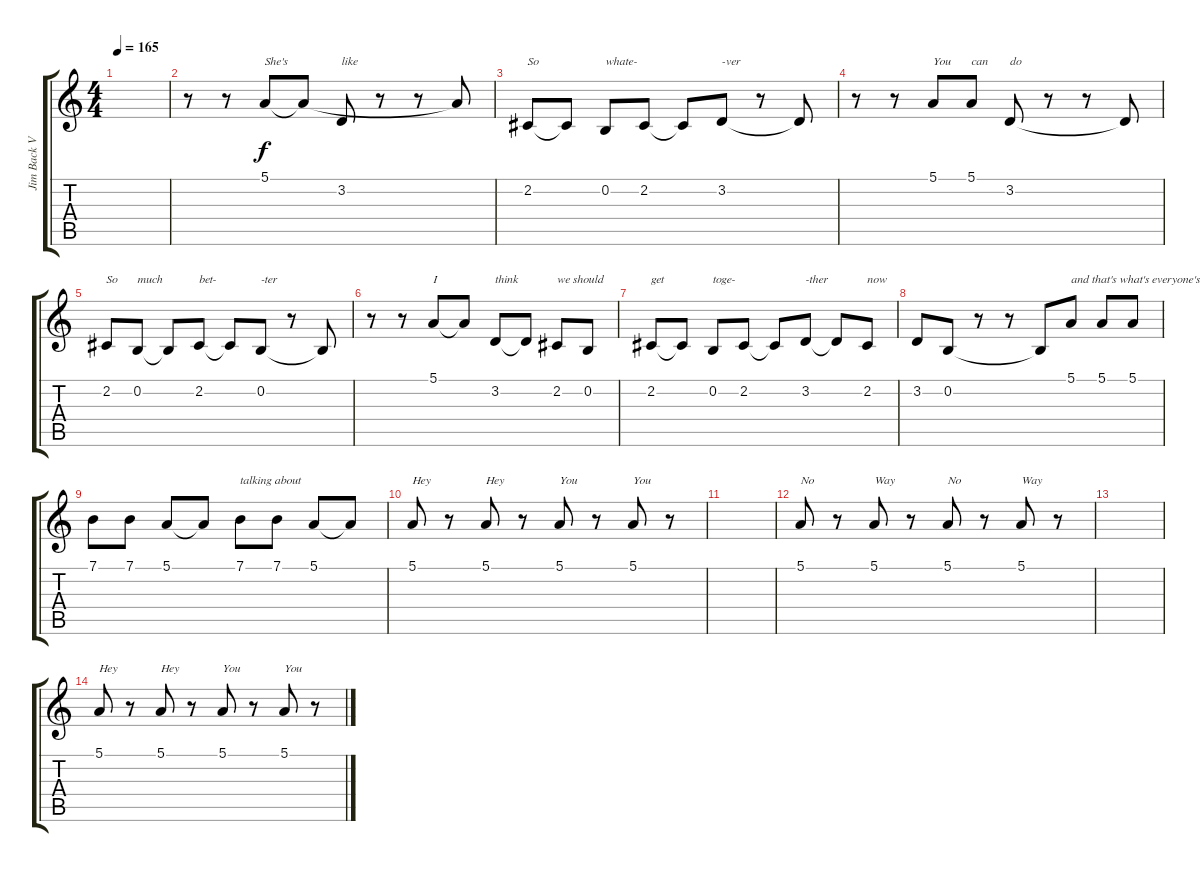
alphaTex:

\track ("Jim Back Vocals" "Jim Back V") {instrument altosax}
\staff {score tabs}
\tuning (E4 B3 G3 D3 A2 D2) {hide}
\ts (4 4)
\tempo 165
\clef g2
\ks c
|
r.8 r.8 5.1.8{txt "She's"} 5.1{t}.8 3.2.8{txt "like"} r.8 r.8 5.1{t}.8 |
2.2.8{txt "So"} 2.2{t}.8 0.2.8{txt "whate-"} 2.2.8 2.2{t}.8 3.2.8{txt "-ver"} r.8 3.2{t}.8 |
r.8 r.8 5.1.8{txt "You"} 5.1.8{txt "can"} 3.2.8{txt "do"} r.8 r.8 3.2{t}.8 |
2.2.8{txt "So"} 0.2.8{txt "much"} 0.2{t}.8 2.2.8{txt "bet-"} 2.2{t}.8 0.2.8{txt "-ter"} r.8 0.2{t}.8 |
r.8 r.8 5.1.8{txt "I"} 5.1{t}.8 3.2.8{txt "think"} 3.2{t}.8 2.2.8{txt "we should"} 0.2.8 |
2.2.8{txt "get"} 2.2{t}.8 0.2.8{txt "toge-"} 2.2.8 2.2{t}.8 3.2.8{txt "-ther"} 3.2{t}.8 2.2.8{txt "now"} |
3.2.8 0.2.8 r.8 r.8 0.2{t}.8 5.1.8{txt "and that's what's everyone's"} 5.1.8 5.1.8 |
7.1.8 7.1.8 5.1.8 5.1{t}.8 7.1.8{txt "talking about"} 7.1.8 5.1.8 5.1{t}.8 |
5.1.8{txt "Hey"} r.8 5.1.8{txt "Hey"} r.8 5.1.8{txt "You"} r.8 5.1.8{txt "You"} r.8 |
|
5.1.8{txt "No"} r.8 5.1.8{txt "Way"} r.8 5.1.8{txt "No"} r.8 5.1.8{txt "Way"} r.8 |
|
5.1.8{txt "Hey"} r.8 5.1.8{txt "Hey"} r.8 5.1.8{txt "You"} r.8 5.1.8{txt "You"} r.8
